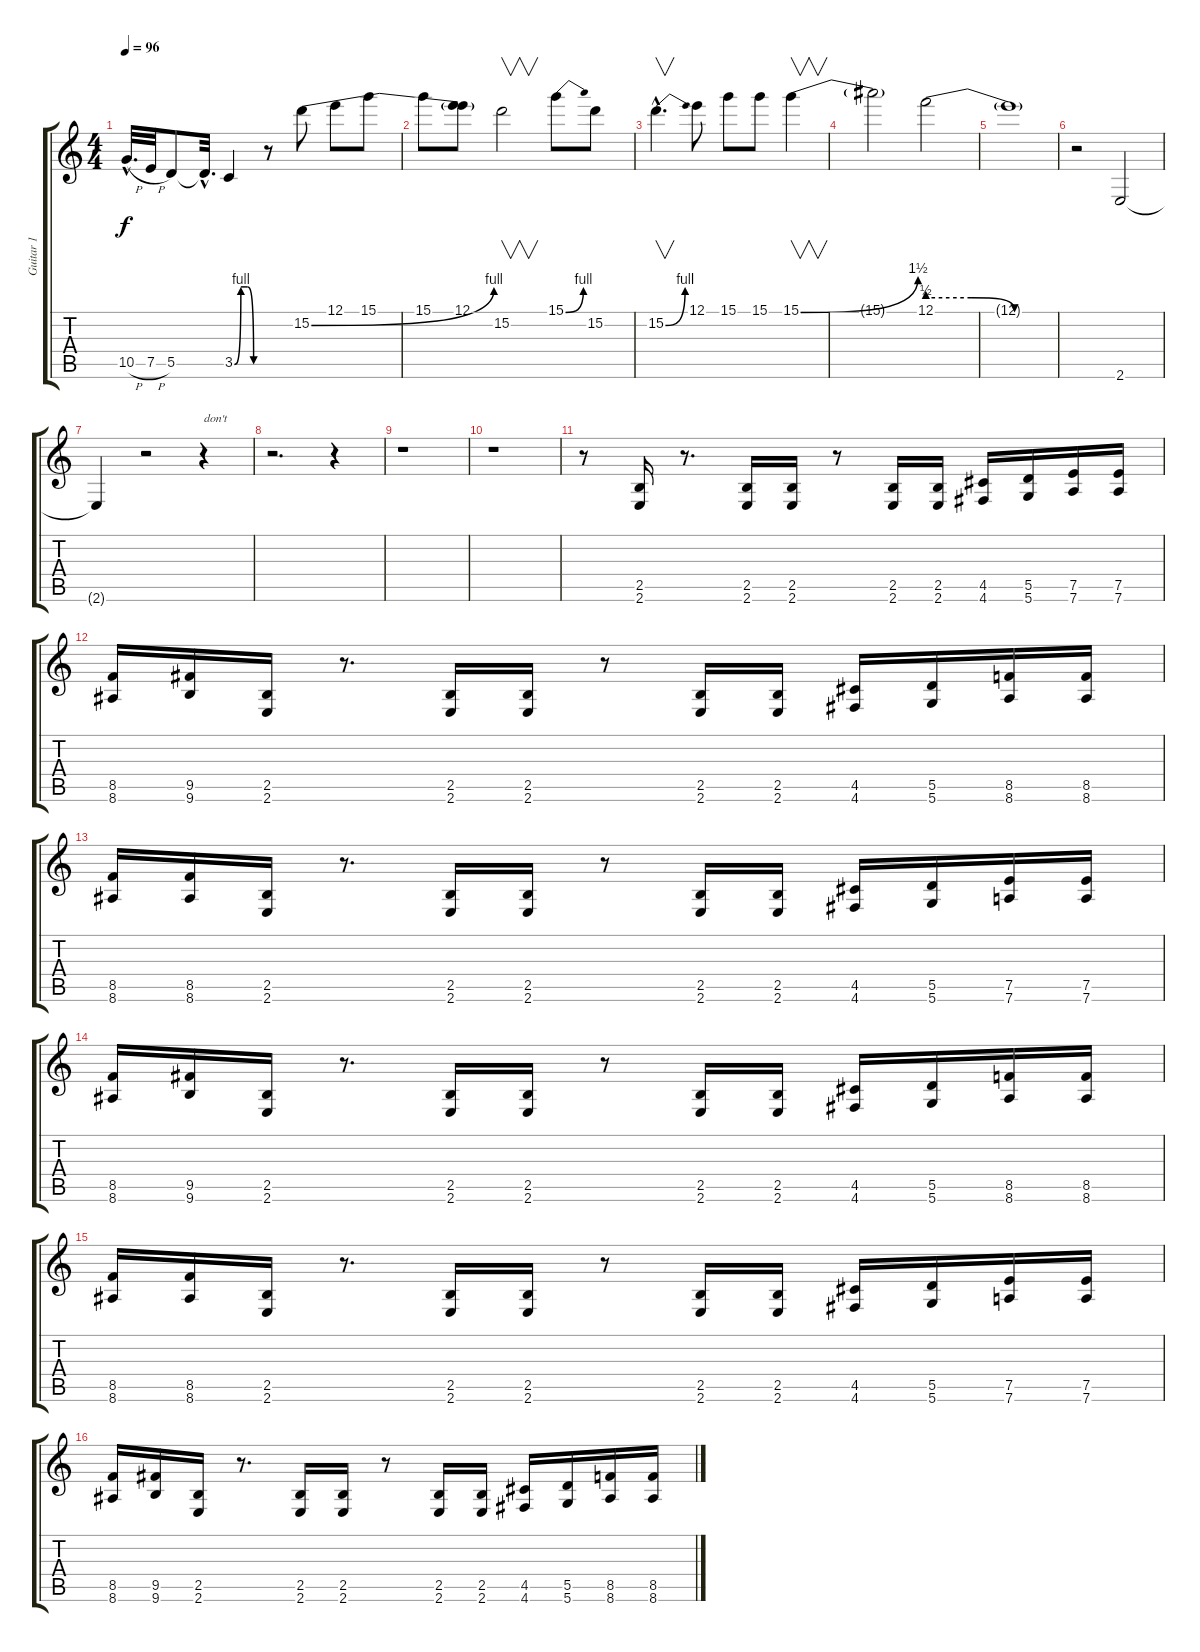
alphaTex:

\track ("Guitar 1" "Guitar 1") {instrument distortionguitar}
\staff {score tabs}
\tuning (E4 B3 G3 D3 A2 D2) {hide}
\ts (4 4)
\tempo 96
\clef g2
\ks c
10.5{h hac}.32{d dy f} 7.5{h}.32 5.5.8 5.5{hac t}.32{d} 3.5{be (custom 0 0 15 4 30 4 45 0 60 0)}.4 r.8 15.2{be (bend 0 0 60 4)}.8 12.1.8 15.1.8 |
15.1.8 (12.1 15.2{t}).8 15.2.2{v} 15.1{be (bend 0 0 60 4)}.8 15.2.8 |
15.2{be (bend 0 0 60 4) hac}.4{v d} 12.1.8 15.1.8 15.1.8 15.1{be (bend 0 0 60 6)}.4{v} |
15.1{t}.2 12.1{be (custom 0 2 20 2 40 0 60 0)}.2 |
12.1{t}.1 |
r.2 2.6.2 |
2.6{t}.4 r.2 r.4{txt "don't"} |
r.2{d} r.4 |
r.1 |
r.1 |
r.8 (2.5 2.6).16{instrument distortionguitar} r.8{d} (2.5 2.6).16 (2.5 2.6).16 r.8 (2.5 2.6).16 (2.5 2.6).16 (4.5 4.6).16 (5.5 5.6).16 (7.5 7.6).16 (7.5 7.6).16 |
(8.5 8.6).16 (9.5 9.6).16 (2.5 2.6).16 r.8{d} (2.5 2.6).16 (2.5 2.6).16 r.8 (2.5 2.6).16 (2.5 2.6).16 (4.5 4.6).16 (5.5 5.6).16 (8.5 8.6).16 (8.5 8.6).16 |
(8.5 8.6).16 (8.5 8.6).16 (2.5 2.6).16 r.8{d} (2.5 2.6).16 (2.5 2.6).16 r.8 (2.5 2.6).16 (2.5 2.6).16 (4.5 4.6).16 (5.5 5.6).16 (7.5 7.6).16 (7.5 7.6).16 |
(8.5 8.6).16 (9.5 9.6).16 (2.5 2.6).16 r.8{d} (2.5 2.6).16 (2.5 2.6).16 r.8 (2.5 2.6).16 (2.5 2.6).16 (4.5 4.6).16 (5.5 5.6).16 (8.5 8.6).16 (8.5 8.6).16 |
(8.5 8.6).16 (8.5 8.6).16 (2.5 2.6).16 r.8{d} (2.5 2.6).16 (2.5 2.6).16 r.8 (2.5 2.6).16 (2.5 2.6).16 (4.5 4.6).16 (5.5 5.6).16 (7.5 7.6).16 (7.5 7.6).16 |
(8.5 8.6).16 (9.5 9.6).16 (2.5 2.6).16 r.8{d} (2.5 2.6).16 (2.5 2.6).16 r.8 (2.5 2.6).16 (2.5 2.6).16 (4.5 4.6).16 (5.5 5.6).16 (8.5 8.6).16 (8.5 8.6).16
